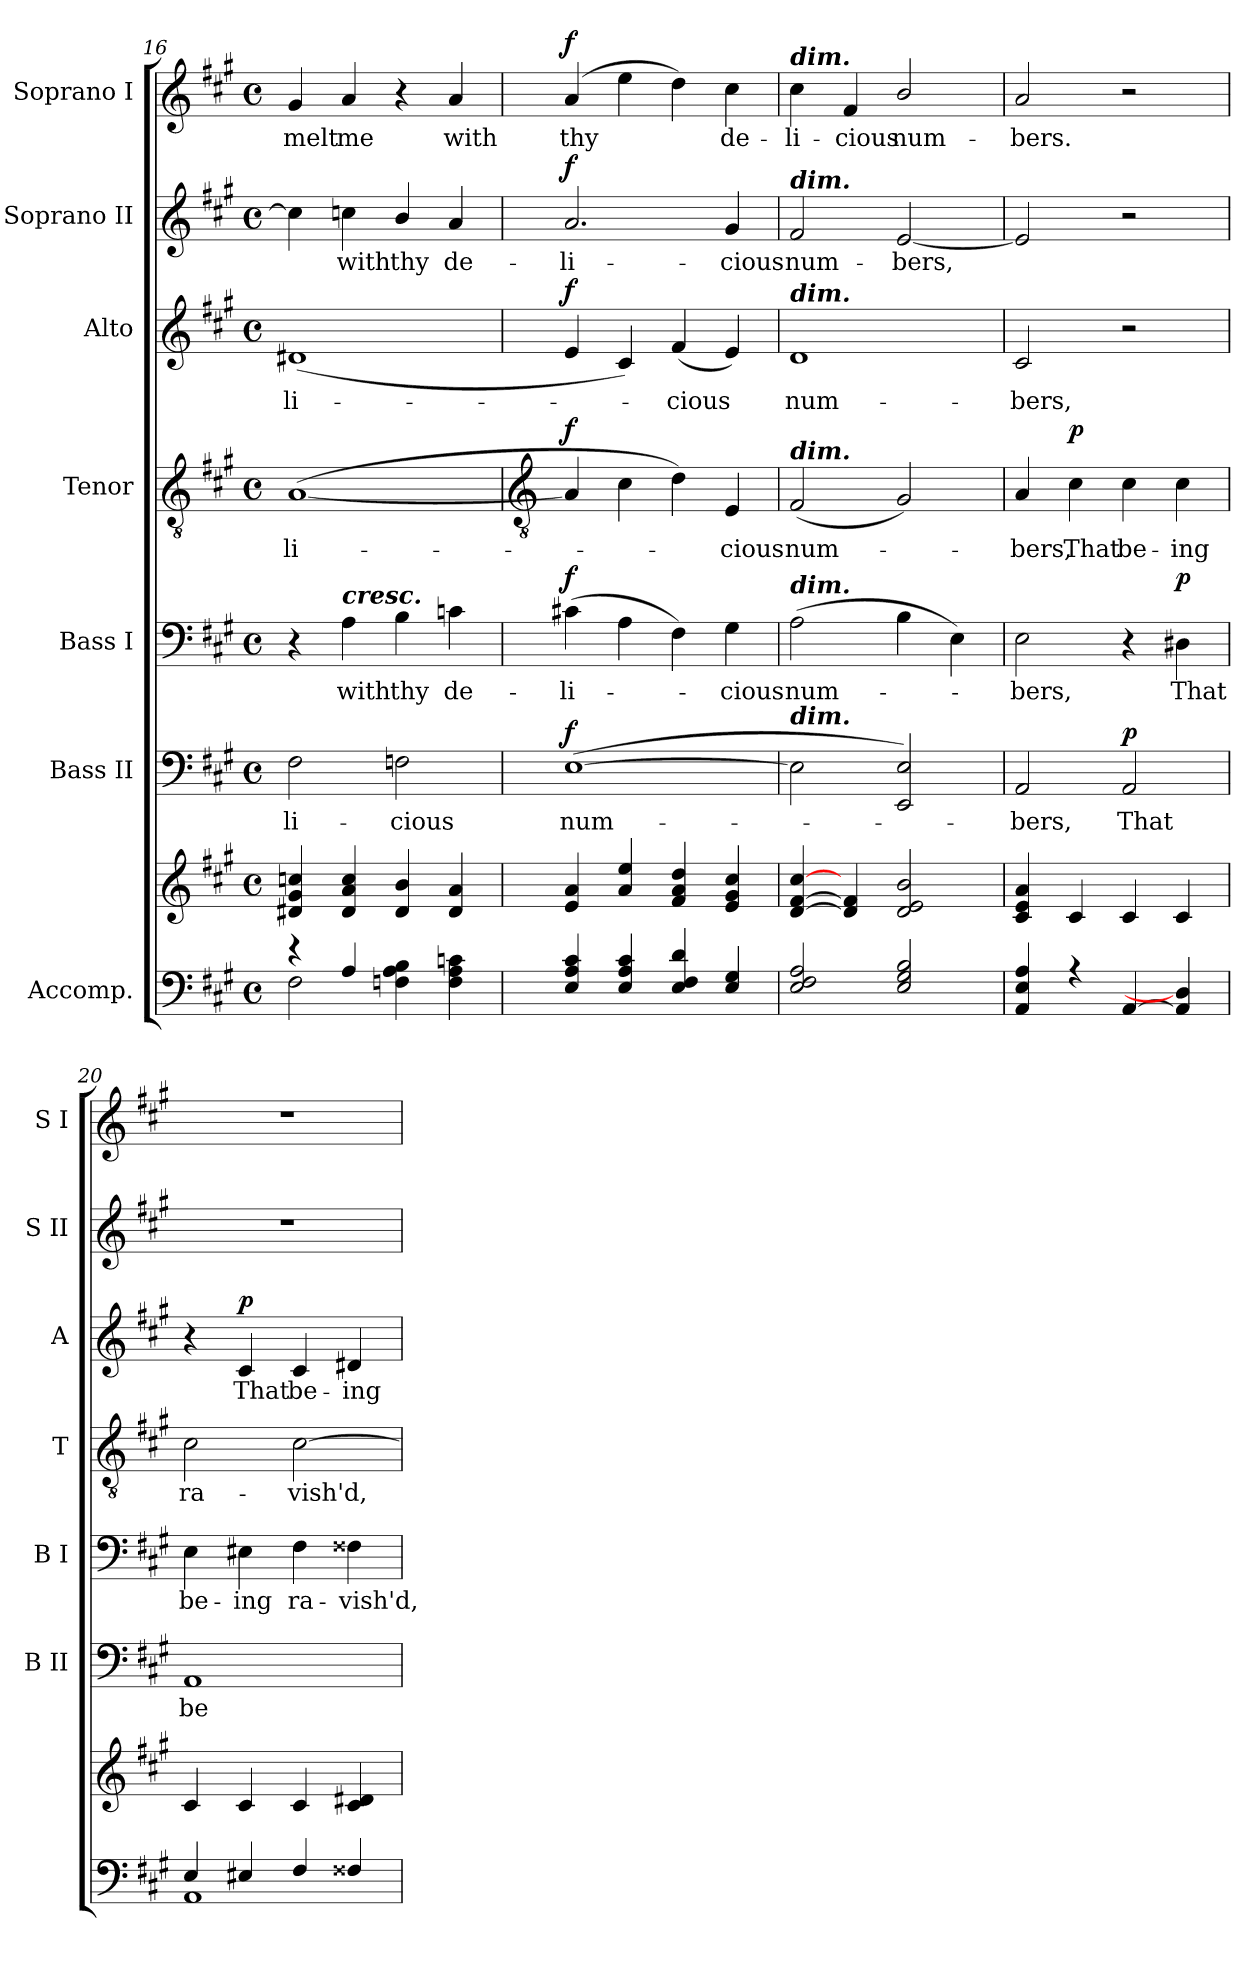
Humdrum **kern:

**kern	**kern	**kern	**text	**dynam	**kern	**text	**dynam	**kern	**text	**dynam	**kern	**text	**dynam	**kern	**text	**dynam	**kern	**text	**dynam
*part7	*part7	*part6	*part6	*part6	*part5	*part5	*part5	*part4	*part4	*part4	*part3	*part3	*part3	*part2	*part2	*part2	*part1	*part1	*part1
*staff8	*staff7	*staff6	*staff6	*staff6	*staff5	*staff5	*staff5	*staff4	*staff4	*staff4	*staff3	*staff3	*staff3	*staff2	*staff2	*staff2	*staff1	*staff1	*staff1
*I"Accomp.	*	*I"Bass II	*	*	*I"Bass I	*	*	*I"Tenor	*	*	*I"Alto	*	*	*I"Soprano II	*	*	*I"Soprano I	*	*
*	*	*I'B II	*	*	*I'B I	*	*	*I'T	*	*	*I'A	*	*	*I'S II	*	*	*I'S I	*	*
*clefF4	*clefG2	*clefF4	*	*	*clefF4	*	*	*clefGv2	*	*	*clefG2	*	*	*clefG2	*	*	*clefG2	*	*
*k[f#c#g#]	*k[f#c#g#]	*k[f#c#g#]	*	*	*k[f#c#g#]	*	*	*k[f#c#g#]	*	*	*k[f#c#g#]	*	*	*k[f#c#g#]	*	*	*k[f#c#g#]	*	*
*A:	*A:	*A:	*	*	*A:	*	*	*A:	*	*	*A:	*	*	*A:	*	*	*A:	*	*
*M4/4	*M4/4	*M4/4	*	*	*M4/4	*	*	*M4/4	*	*	*M4/4	*	*	*M4/4	*	*	*M4/4	*	*
*met(c)	*met(c)	*met(c)	*	*	*met(c)	*	*	*met(c)	*	*	*met(c)	*	*	*met(c)	*	*	*met(c)	*	*
=16	=16	=16	=16	=16	=16	=16	=16	=16	=16	=16	=16	=16	=16	=16	=16	=16	=16	=16	=16
*^	*	*	*	*	*	*	*	*	*	*	*	*	*	*	*	*	*	*	*
!	!	!	!	!LO:LY:b	!	!	!	!	!	!LO:LY:b	!	!	!LO:LY:b	!	!	!	!	!	!LO:LY:b	!
4r	2F#	4d#X 4g# 4ccn	2F#	-li-	.	4r	.	.	(>[1A	-li-	.	(<1d#X	-li-	.	4cc]	.	.	4g#	melt	.
!	!	!	!	!	!	!LO:TX:a:Bi:t=cresc.	!	!	!	!	!	!	!	!	!	!	!	!	!	!
!	!	!	!	!	!	!	!LO:LY:b	!	!	!	!	!	!	!	!	!LO:LY:b	!	!	!LO:LY:b	!
4A/	.	4d# 4a 4cc	.	.	.	4A	with	.	.	.	.	.	.	.	4cc	with	.	4a	me	.
!	!	!	!	!LO:LY:b	!	!	!LO:LY:b	!	!	!	!	!	!	!	!	!LO:LY:b	!	!	!	!
2ryy	4Fn 4A 4B	4d# 4b	2Fn	-cious	.	4B	thy	.	.	.	.	.	.	.	4b/	thy	.	4r	.	.
!	!	!	!	!	!	!	!LO:LY:b	!	!	!	!	!	!	!	!	!LO:LY:b	!	!	!LO:LY:b	!
.	4F 4A 4cn	4d# 4a	.	.	.	4cn	de-	.	.	.	.	.	.	.	4a	de-	.	4a	with	.
!!LO:LB:g=z
=17	=17	=17	=17	=17	=17	=17	=17	=17	=17	=17	=17	=17	=17	=17	=17	=17	=17	=17	=17	=17
*	*	*	*	*	*	*	*	*	*clefGv2	*	*	*	*	*	*	*	*	*	*	*
*	*	*^	*	*	*	*	*	*	*	*	*	*	*	*	*	*	*	*	*	*
!	!	!	!	!	!LO:LY:b	!LO:DY:b	!	!LO:LY:b	!LO:DY:b	!	!	!LO:DY:b	!	!	!LO:DY:b	!	!LO:LY:b	!LO:DY:b	!	!LO:LY:b	!LO:DY:b
4E 4A 4c#	1ryy	4e 4a	1ryy	(<[1E	num-	f	(>4c#X	-li-	f	4A]	.	f	4e	.	f	2.a	-li-	f	(>4a	thy	f
4E 4A 4c#	.	4a 4ee	.	.	.	.	4A	.	.	4c#	.	.	4c#)	.	.	.	.	.	4ee	.	.
!	!	!	!	!	!	!	!	!	!	!	!	!	!	!LO:LY:b	!	!	!	!	!	!	!
4E 4F# 4d	.	4f# 4a 4dd	.	.	.	.	4F#)	.	.	4d)	.	.	(<4f#	cious	.	.	.	.	4dd)	.	.
!	!	!	!	!	!	!	!	!LO:LY:b	!	!	!LO:LY:b	!	!	!	!	!	!LO:LY:b	!	!	!LO:LY:b	!
4E 4G#	.	4e 4g# 4cc#	.	.	.	.	4G#	cious	.	4E	cious	.	4e)	.	.	4g#	-cious	.	4cc#	de-	.
=18	=18	=18	=18	=18	=18	=18	=18	=18	=18	=18	=18	=18	=18	=18	=18	=18	=18	=18	=18	=18	=18
!	!	!	!	!	!	!	!	!	!	!	!	!	!	!	!	!	!	!	!LO:TX:a:Bi:t=dim.	!	!
!	!	!	!	!	!	!	!	!	!	!	!	!	!	!	!	!LO:TX:a:Bi:t=dim.	!	!	!	!	!
!	!	!	!	!	!	!	!	!	!	!	!	!	!LO:TX:a:Bi:t=dim.	!	!	!	!	!	!	!	!
!	!	!	!	!	!	!	!	!	!	!LO:TX:a:Bi:t=dim.	!	!	!	!	!	!	!	!	!	!	!
!	!	!	!	!	!	!	!LO:TX:a:Bi:t=dim.	!	!	!	!	!	!	!	!	!	!	!	!	!	!
!	!	!	!	!LO:TX:a:Bi:t=dim.	!	!	!	!	!	!	!	!	!	!	!	!	!	!	!	!	!
!	!	!	!	!	!	!	!	!LO:LY:b	!	!	!LO:LY:b	!	!	!LO:LY:b	!	!	!LO:LY:b	!	!	!LO:LY:b	!
2E 2F# 2A	1ryy	[4d [4f# [4cc#	1ryy	2E]	.	.	(>2A	num-	.	(<2F#	num-	.	1d	num-	.	2f#	num-	.	4cc#	-li-	.
!	!	!	!	!	!	!	!	!	!	!	!	!	!	!	!	!	!	!	!	!LO:LY:b	!
.	.	4d] 4f#]	.	.	.	.	.	.	.	.	.	.	.	.	.	.	.	.	4f#	-cious	.
!	!	!	!	!	!	!	!	!	!	!	!	!	!	!	!	!	!LO:LY:b	!	!	!LO:LY:b	!
2E 2G# 2B	.	2d 2e 2b	.	2EE 2E)	.	.	4B	.	.	2G#)	.	.	.	.	.	[2e	-bers,	.	2b/	num-	.
.	.	.	.	.	.	.	4E)	.	.	.	.	.	.	.	.	.	.	.	.	.	.
=19	=19	=19	=19	=19	=19	=19	=19	=19	=19	=19	=19	=19	=19	=19	=19	=19	=19	=19	=19	=19	=19
!	!	!	!	!	!LO:LY:b	!	!	!LO:LY:b	!	!	!LO:LY:b	!	!	!LO:LY:b	!	!	!	!	!	!LO:LY:b	!
4AA 4E 4A	1ryy	4c# 4e 4a	1ryy	2AA	bers,	.	2E	bers,	.	4A	bers,	.	2c#	-bers,	.	2e]	.	.	2a	-bers.	.
!	!	!	!	!	!	!	!	!	!	!	!LO:LY:b	!LO:DY:b	!	!	!	!	!	!	!	!	!
4r	.	4c#	.	.	.	.	.	.	.	4c#	That	p	.	.	.	.	.	.	.	.	.
!	!	!	!	!	!LO:LY:b	!LO:DY:b	!	!	!	!	!LO:LY:b	!	!	!	!	!	!	!	!	!	!
[4AA	.	4c#	.	2AA	That	p	4r	.	.	4c#	be-	.	2r	.	.	2r	.	.	2r	.	.
!	!	!	!	!	!	!	!	!LO:LY:b	!LO:DY:b	!	!LO:LY:b	!	!	!	!	!	!	!	!	!	!
4AA] 4D#]	.	4c#	.	.	.	.	4D#X	That	p	4c#	-ing	.	.	.	.	.	.	.	.	.	.
=20	=20	=20	=20	=20	=20	=20	=20	=20	=20	=20	=20	=20	=20	=20	=20	=20	=20	=20	=20	=20	=20
!	!	!	!	!	!LO:LY:b	!	!	!LO:LY:b	!	!	!LO:LY:b	!	!	!	!	!	!	!	!	!	!
4E/	1AA\	4c#	1ryy	1AA	be-	.	4E	be-	.	2c#	ra-	.	4r	.	.	1r	.	.	1r	.	.
!	!	!	!	!	!	!	!	!LO:LY:b	!	!	!	!	!	!LO:LY:b	!LO:DY:b	!	!	!	!	!	!
4E#X/	.	4c#	.	.	.	.	4E#X	-ing	.	.	.	.	4c#	That	p	.	.	.	.	.	.
!	!	!	!	!	!	!	!	!LO:LY:b	!	!	!LO:LY:b	!	!	!LO:LY:b	!	!	!	!	!	!	!
4F#/	.	4c#	.	.	.	.	4F#	ra-	.	[2c#	-vish'd,	.	4c#	be-	.	.	.	.	.	.	.
!	!	!	!	!	!	!	!	!LO:LY:b	!	!	!	!	!	!LO:LY:b	!	!	!	!	!	!	!
4F##X/	.	4c# 4d#X	.	.	.	.	4F##X	-vish'd,	.	.	.	.	4d#X	-ing	.	.	.	.	.	.	.
*v	*v	*	*	*	*	*	*	*	*	*	*	*	*	*	*	*	*	*	*	*	*
*	*v	*v	*	*	*	*	*	*	*	*	*	*	*	*	*	*	*	*	*	*
=	=	=	=	=	=	=	=	=	=	=	=	=	=	=	=	=	=	=	=
*-	*-	*-	*-	*-	*-	*-	*-	*-	*-	*-	*-	*-	*-	*-	*-	*-	*-	*-	*-
